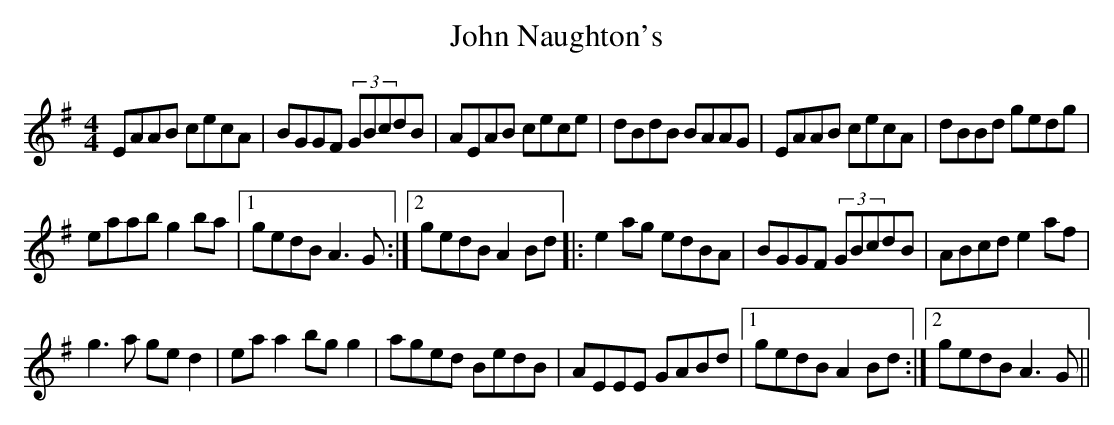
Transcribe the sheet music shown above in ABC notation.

X:1
T:John Naughton's
M:4/4
K:G
EAAB cecA | BGGF (3GBcdB | AEAB cece | dBdB BAAG | EAAB cecA | dBBd gedg |
eaab g2ba |1 gedB A3G :|2 gedB A2Bd |: e2ag edBA | BGGF (3GBcdB | ABcd e2af |
g3a ged2 | eaa2 bgg2 | aged BedB | AEEE GABd |1 gedB A2Bd :|2 gedB A3G ||
